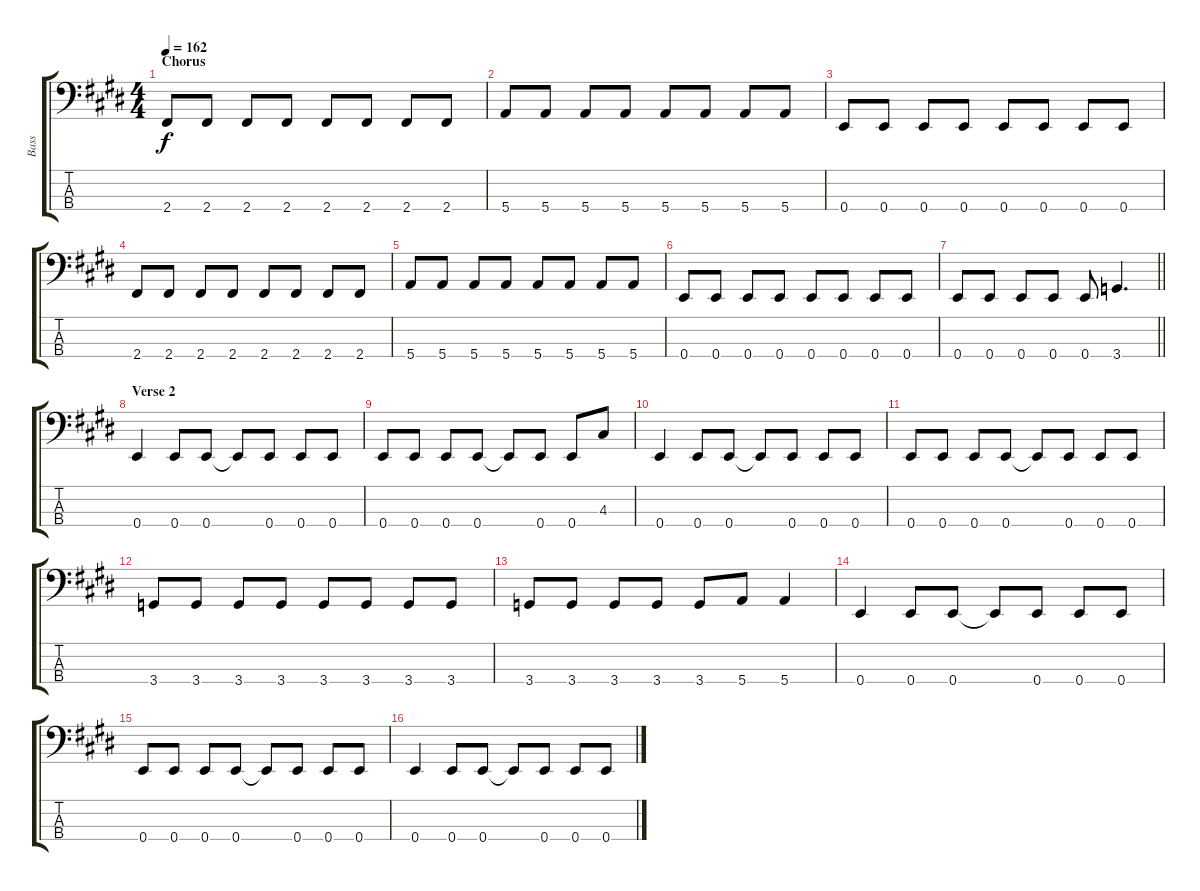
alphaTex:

\track ("Bass" "Bass") {instrument electricbasspick}
\staff {score tabs}
\tuning (G2 D2 A1 E1) {hide}
\ts (4 4)
\section ("" "Chorus")
\tempo 162
\clef f4
\ks e
2.4.8{dy f} 2.4.8 2.4.8 2.4.8 2.4.8 2.4.8 2.4.8 2.4.8 |
5.4.8 5.4.8 5.4.8 5.4.8 5.4.8 5.4.8 5.4.8 5.4.8 |
0.4.8 0.4.8 0.4.8 0.4.8 0.4.8 0.4.8 0.4.8 0.4.8 |
2.4.8 2.4.8 2.4.8 2.4.8 2.4.8 2.4.8 2.4.8 2.4.8 |
5.4.8 5.4.8 5.4.8 5.4.8 5.4.8 5.4.8 5.4.8 5.4.8 |
0.4.8 0.4.8 0.4.8 0.4.8 0.4.8 0.4.8 0.4.8 0.4.8 |
\barLineRight lightlight
0.4.8 0.4.8 0.4.8 0.4.8 0.4.8 3.4.4{d} |
\section ("" "Verse 2")
0.4.4 0.4.8 0.4.8 0.4{t}.8 0.4.8 0.4.8 0.4.8 |
0.4.8 0.4.8 0.4.8 0.4.8 0.4{t}.8 0.4.8 0.4.8 4.3.8 |
0.4.4 0.4.8 0.4.8 0.4{t}.8 0.4.8 0.4.8 0.4.8 |
0.4.8 0.4.8 0.4.8 0.4.8 0.4{t}.8 0.4.8 0.4.8 0.4.8 |
3.4.8 3.4.8 3.4.8 3.4.8 3.4.8 3.4.8 3.4.8 3.4.8 |
3.4.8 3.4.8 3.4.8 3.4.8 3.4.8 5.4.8 5.4.4 |
0.4.4 0.4.8 0.4.8 0.4{t}.8 0.4.8 0.4.8 0.4.8 |
0.4.8 0.4.8 0.4.8 0.4.8 0.4{t}.8 0.4.8 0.4.8 0.4.8 |
0.4.4 0.4.8 0.4.8 0.4{t}.8 0.4.8 0.4.8 0.4.8
